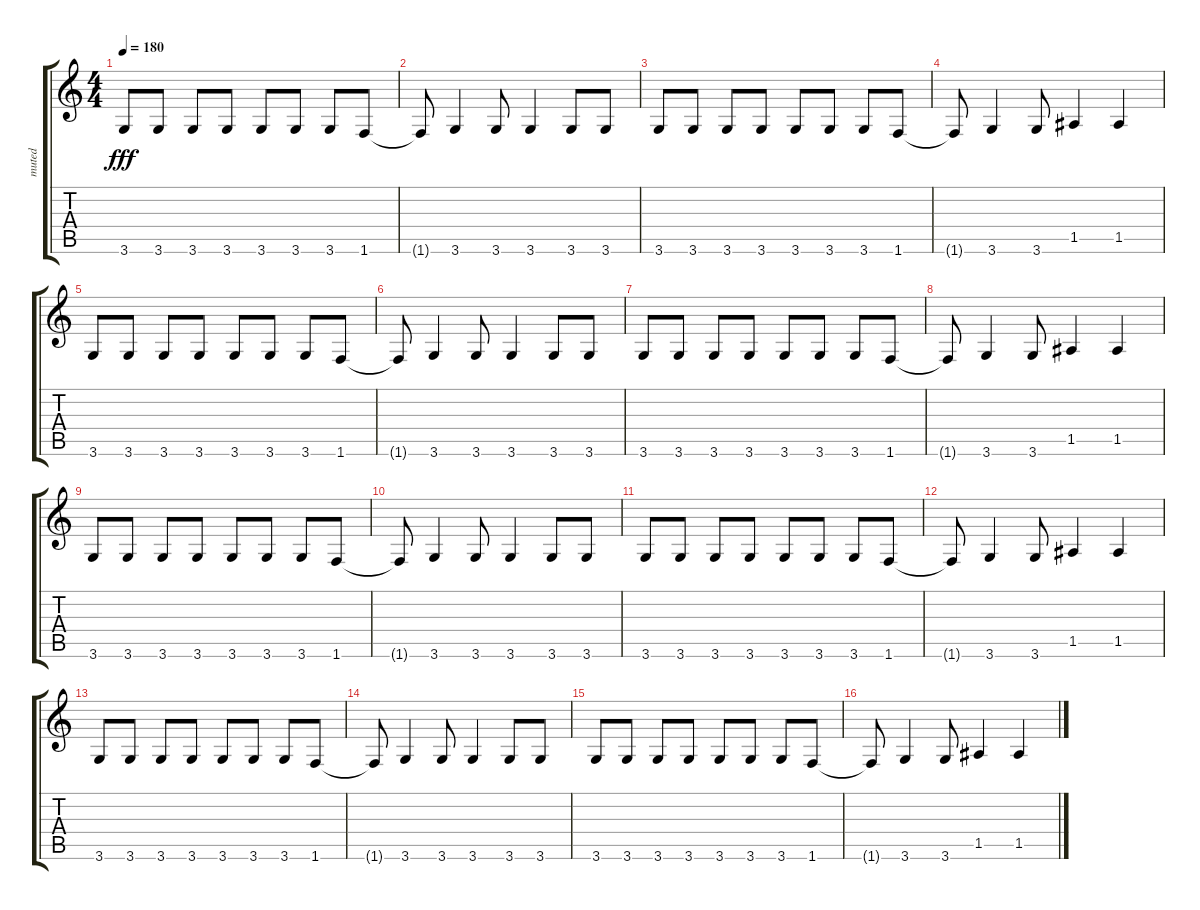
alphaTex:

\track ("muted" "muted") {instrument electricguitarmuted}
\staff {score tabs}
\tuning (E4 B3 G3 D3 A2 E2) {hide}
\ts (4 4)
\tempo 180
\clef g2
\ks c
3.6.8{dy fff} 3.6.8 3.6.8 3.6.8 3.6.8 3.6.8 3.6.8 1.6.8 |
1.6{t}.8 3.6.4 3.6.8 3.6.4 3.6.8 3.6.8 |
3.6.8 3.6.8 3.6.8 3.6.8 3.6.8 3.6.8 3.6.8 1.6.8 |
1.6{t}.8 3.6.4 3.6.8 1.5.4 1.5.4 |
3.6.8 3.6.8 3.6.8 3.6.8 3.6.8 3.6.8 3.6.8 1.6.8 |
1.6{t}.8 3.6.4 3.6.8 3.6.4 3.6.8 3.6.8 |
3.6.8 3.6.8 3.6.8 3.6.8 3.6.8 3.6.8 3.6.8 1.6.8 |
1.6{t}.8 3.6.4 3.6.8 1.5.4 1.5.4 |
3.6.8 3.6.8 3.6.8 3.6.8 3.6.8 3.6.8 3.6.8 1.6.8 |
1.6{t}.8 3.6.4 3.6.8 3.6.4 3.6.8 3.6.8 |
3.6.8 3.6.8 3.6.8 3.6.8 3.6.8 3.6.8 3.6.8 1.6.8 |
1.6{t}.8 3.6.4 3.6.8 1.5.4 1.5.4 |
3.6.8 3.6.8 3.6.8 3.6.8 3.6.8 3.6.8 3.6.8 1.6.8 |
1.6{t}.8 3.6.4 3.6.8 3.6.4 3.6.8 3.6.8 |
3.6.8 3.6.8 3.6.8 3.6.8 3.6.8 3.6.8 3.6.8 1.6.8 |
1.6{t}.8 3.6.4 3.6.8 1.5.4 1.5.4
